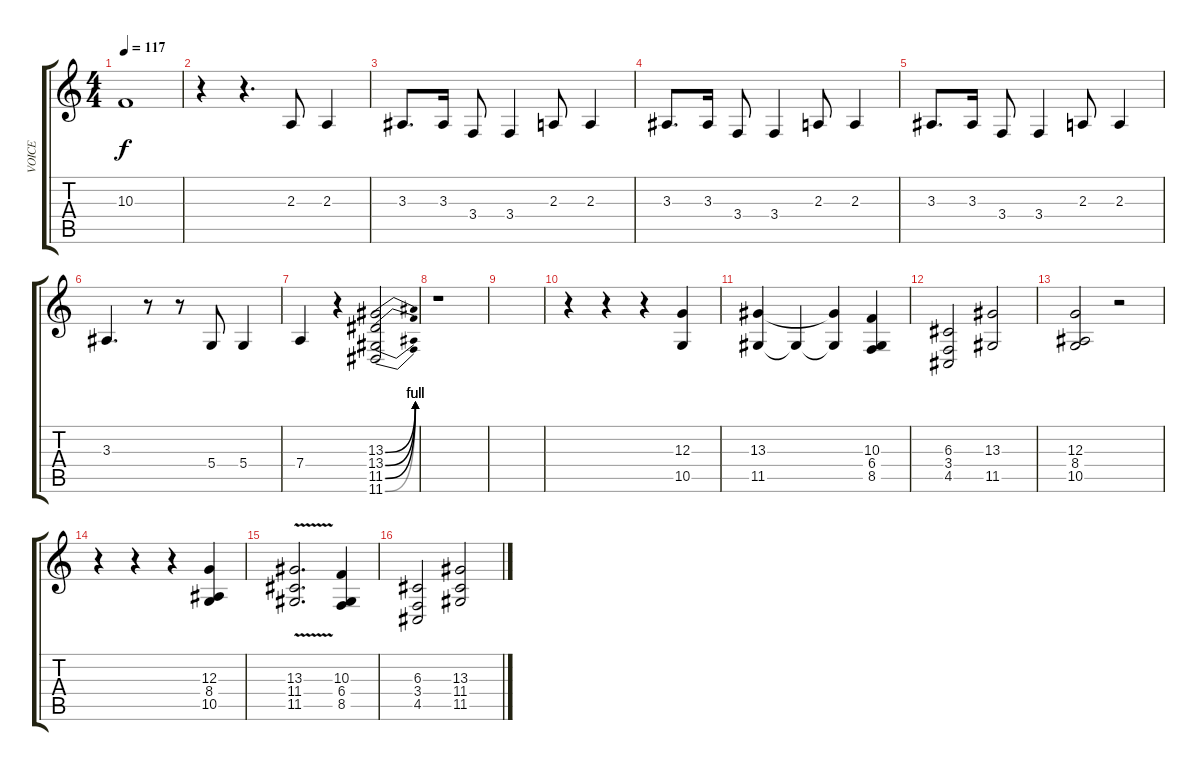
\track ("VOICE" "VOICE") {instrument clarinet}
\staff {score tabs}
\tuning (E4 B3 G3 D3 A2 E2) {hide}
\ts (4 4)
\tempo 117
\clef g2
\ks c
10.3.1{dy f} |
r.4 r.4{d} 2.3.8 2.3.4 |
3.3.8{d} 3.3.16 3.4.8 3.4.4 2.3.8 2.3.4 |
3.3.8{d} 3.3.16 3.4.8 3.4.4 2.3.8 2.3.4 |
3.3.8{d} 3.3.16 3.4.8 3.4.4 2.3.8 2.3.4 |
3.3.4{d} r.8 r.8 5.4.8 5.4.4 |
7.4.4 r.4 (13.3{be (bend 0 0 60 4)} 13.4{be (bend 0 0 60 4)} 11.5{be (bend 0 0 60 4)} 11.6{be (bend 0 0 60 4)}).2 |
r.1 |
|
r.4 r.4 r.4 (12.3 10.5).4 |
(13.3 11.5).4 11.5{t}.4 (13.3{t} 11.5{t}).4 (10.3 6.4 8.5).4 |
(6.3 3.4 4.5).2 (13.3 11.5).2 |
(12.3 8.4 10.5).2 r.2 |
r.4 r.4 r.4 (12.3 8.4 10.5).4 |
(13.3 11.4 11.5{v}).2{d} (10.3 6.4 8.5).4 |
(6.3 3.4 4.5).2 (13.3 11.4 11.5).2
